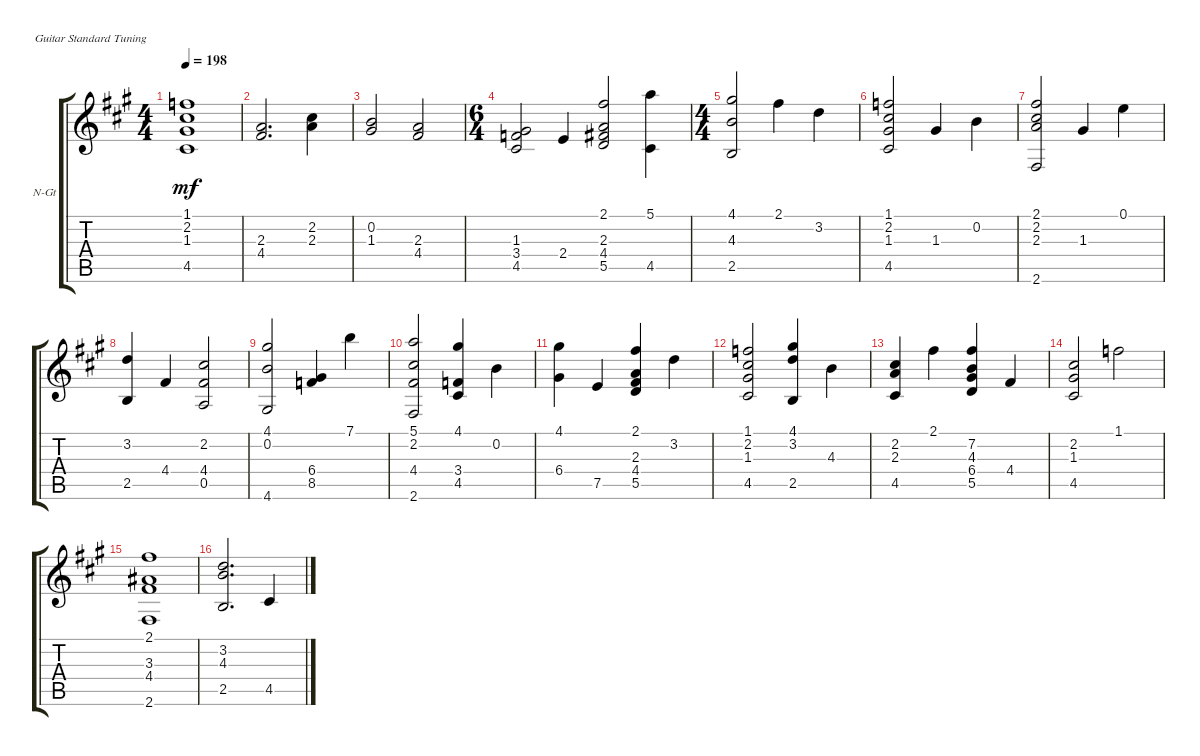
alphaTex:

\defaultSystemsLayout 4
\bracketExtendMode groupsimilarinstruments
\firstSystemTrackNameOrientation horizontal
\otherSystemsTrackNameOrientation horizontal
\track ("Nylon Guitar" "N-Gt") {instrument acousticguitarnylon}
\staff {score tabs}
\tuning (E4 B3 G3 D3 A2 E2)
\ts (4 4)
\tempo 198
\clef g2
\ks a
(4.5 1.3 2.2 1.1).1{dy mf} |
(2.3 4.4).2{d} (2.2 2.3).4 |
(0.2 1.3).2 (2.3 4.4).2 |
\ts (6 4)
(1.3 3.4 4.5).2 2.4.4 (5.5 4.4 2.3 2.1).2 (5.1 4.5).4 |
\ts (4 4)
(2.5 4.3 4.1).2 2.1.4 3.2.4 |
(1.1 1.3 4.5 2.2).2 1.3.4 0.2.4 |
(2.1 2.2 2.3 2.6).2 1.3.4 0.1.4 |
(3.2 2.5).4 4.4.4 (4.4 0.5 2.2).2 |
(4.1 0.2 4.6).2 (8.5 6.4).4 7.1.4 |
(5.1 2.2 4.4 2.6).2 (4.5 3.4 4.1).4 0.2.4 |
(4.1 6.4).4 7.5.4 (5.5 4.4 2.3 2.1).4 3.2.4 |
(1.1 2.2 1.3 4.5).2 (4.1 3.2 2.5).4 4.3.4 |
(2.2 2.3 4.5).4 2.1.4 (7.2 4.3 6.4 5.5).4 4.4.4 |
(4.5 1.3 2.2).2 1.1.2 |
(2.1 3.3 2.6 4.4).1 |
(3.2 4.3 2.5).2{d} 4.5.4
